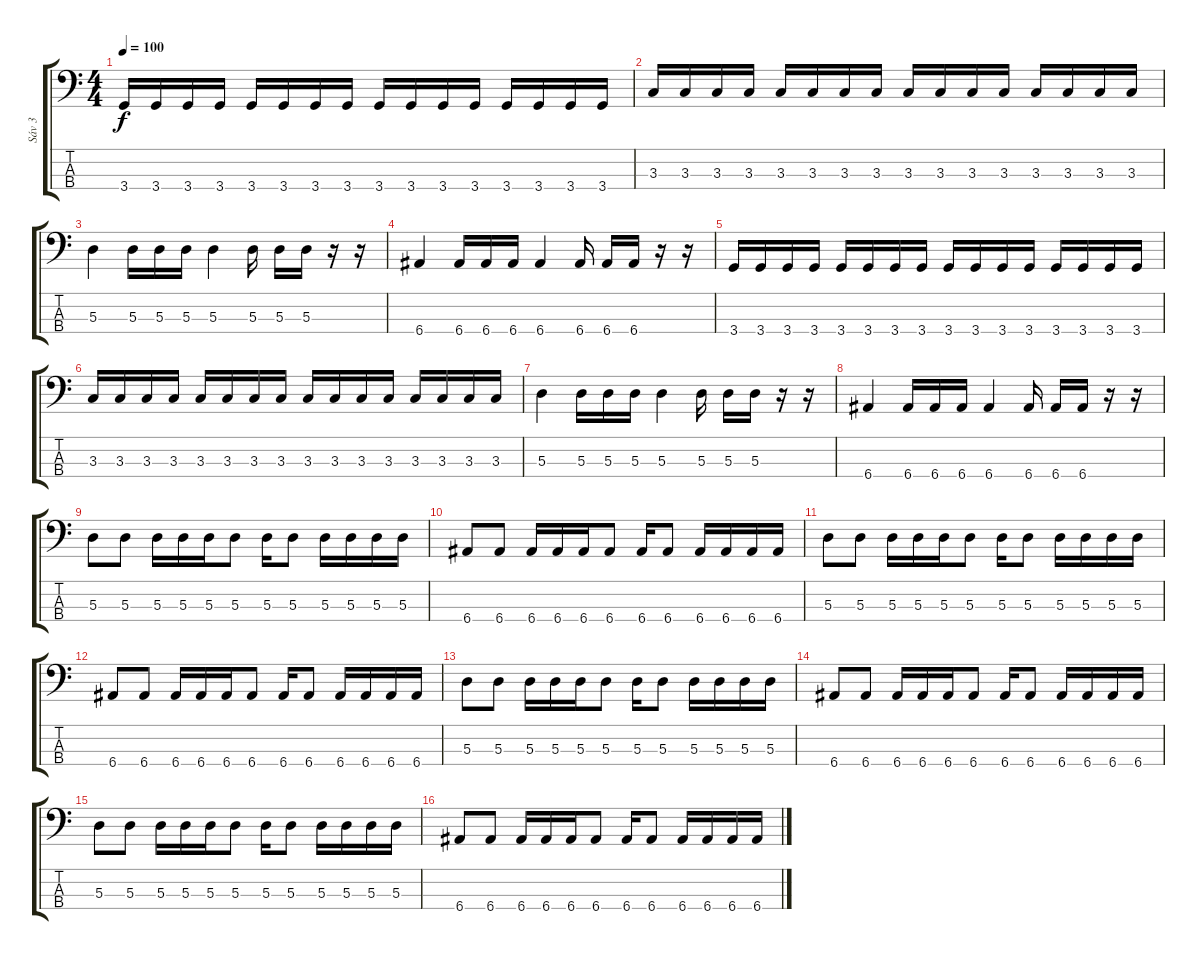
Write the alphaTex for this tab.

\track ("Sáv 3" "Sáv 3") {instrument electricbasspick}
\staff {score tabs}
\tuning (G2 D2 A1 E1) {hide}
\ts (4 4)
\tempo 100
\clef f4
\ks c
3.4.16{dy f} 3.4.16 3.4.16 3.4.16 3.4.16 3.4.16 3.4.16 3.4.16 3.4.16 3.4.16 3.4.16 3.4.16 3.4.16 3.4.16 3.4.16 3.4.16 |
3.3.16 3.3.16 3.3.16 3.3.16 3.3.16 3.3.16 3.3.16 3.3.16 3.3.16 3.3.16 3.3.16 3.3.16 3.3.16 3.3.16 3.3.16 3.3.16 |
5.3.4 5.3.16 5.3.16 5.3.16 5.3.4 5.3.16 5.3.16 5.3.16 r.16 r.16 |
6.4.4 6.4.16 6.4.16 6.4.16 6.4.4 6.4.16 6.4.16 6.4.16 r.16 r.16 |
3.4.16 3.4.16 3.4.16 3.4.16 3.4.16 3.4.16 3.4.16 3.4.16 3.4.16 3.4.16 3.4.16 3.4.16 3.4.16 3.4.16 3.4.16 3.4.16 |
3.3.16 3.3.16 3.3.16 3.3.16 3.3.16 3.3.16 3.3.16 3.3.16 3.3.16 3.3.16 3.3.16 3.3.16 3.3.16 3.3.16 3.3.16 3.3.16 |
5.3.4 5.3.16 5.3.16 5.3.16 5.3.4 5.3.16 5.3.16 5.3.16 r.16 r.16 |
6.4.4 6.4.16 6.4.16 6.4.16 6.4.4 6.4.16 6.4.16 6.4.16 r.16 r.16 |
5.3.8 5.3.8 5.3.16 5.3.16 5.3.16 5.3.8 5.3.16 5.3.8 5.3.16 5.3.16 5.3.16 5.3.16 |
6.4.8 6.4.8 6.4.16 6.4.16 6.4.16 6.4.8 6.4.16 6.4.8 6.4.16 6.4.16 6.4.16 6.4.16 |
5.3.8 5.3.8 5.3.16 5.3.16 5.3.16 5.3.8 5.3.16 5.3.8 5.3.16 5.3.16 5.3.16 5.3.16 |
6.4.8 6.4.8 6.4.16 6.4.16 6.4.16 6.4.8 6.4.16 6.4.8 6.4.16 6.4.16 6.4.16 6.4.16 |
5.3.8 5.3.8 5.3.16 5.3.16 5.3.16 5.3.8 5.3.16 5.3.8 5.3.16 5.3.16 5.3.16 5.3.16 |
6.4.8 6.4.8 6.4.16 6.4.16 6.4.16 6.4.8 6.4.16 6.4.8 6.4.16 6.4.16 6.4.16 6.4.16 |
5.3.8 5.3.8 5.3.16 5.3.16 5.3.16 5.3.8 5.3.16 5.3.8 5.3.16 5.3.16 5.3.16 5.3.16 |
6.4.8 6.4.8 6.4.16 6.4.16 6.4.16 6.4.8 6.4.16 6.4.8 6.4.16 6.4.16 6.4.16 6.4.16
